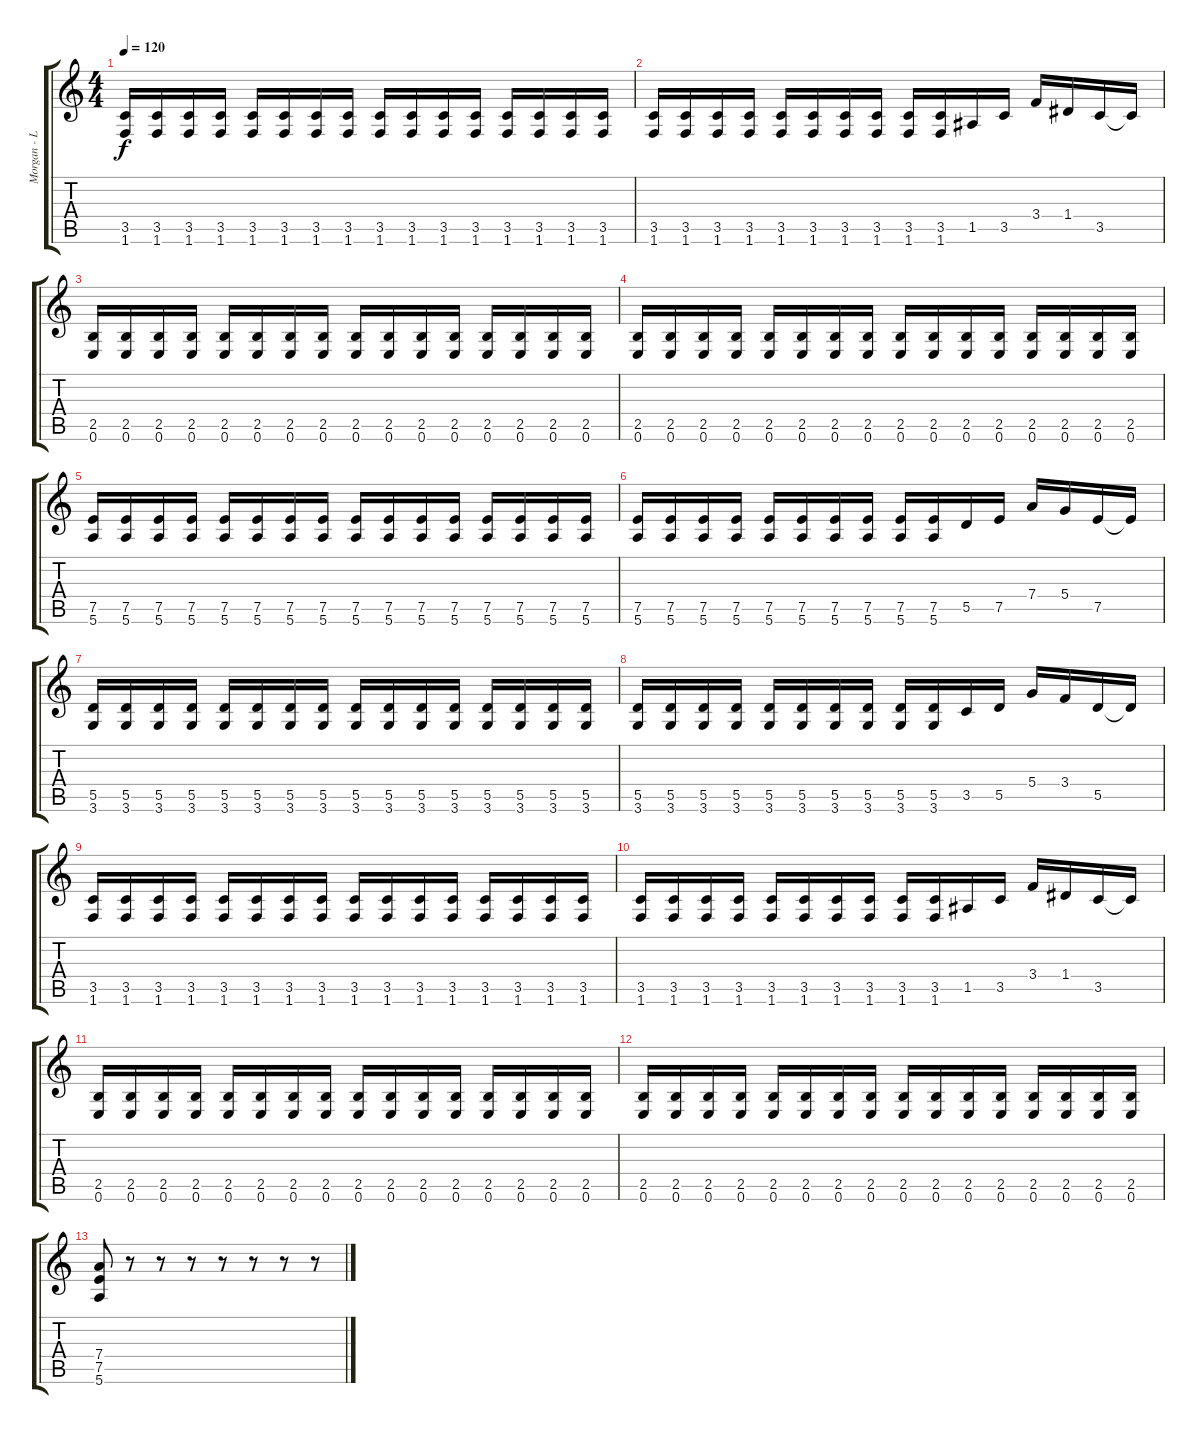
\track ("Morgan - Lead Guitar" "Morgan - L") {instrument distortionguitar}
\staff {score tabs}
\tuning (E4 B3 G3 D3 A2 E2) {hide}
\ts (4 4)
\tempo 120
\clef g2
\ks c
(3.5 1.6).16{dy f} (3.5 1.6).16 (3.5 1.6).16 (3.5 1.6).16 (3.5 1.6).16 (3.5 1.6).16 (3.5 1.6).16 (3.5 1.6).16 (3.5 1.6).16 (3.5 1.6).16 (3.5 1.6).16 (3.5 1.6).16 (3.5 1.6).16 (3.5 1.6).16 (3.5 1.6).16 (3.5 1.6).16 |
(3.5 1.6).16 (3.5 1.6).16 (3.5 1.6).16 (3.5 1.6).16 (3.5 1.6).16 (3.5 1.6).16 (3.5 1.6).16 (3.5 1.6).16 (3.5 1.6).16 (3.5 1.6).16 1.5.16 3.5.16 3.4.16 1.4.16 3.5.16 3.5{t}.16 |
(2.5 0.6).16 (2.5 0.6).16 (2.5 0.6).16 (2.5 0.6).16 (2.5 0.6).16 (2.5 0.6).16 (2.5 0.6).16 (2.5 0.6).16 (2.5 0.6).16 (2.5 0.6).16 (2.5 0.6).16 (2.5 0.6).16 (2.5 0.6).16 (2.5 0.6).16 (2.5 0.6).16 (2.5 0.6).16 |
(2.5 0.6).16 (2.5 0.6).16 (2.5 0.6).16 (2.5 0.6).16 (2.5 0.6).16 (2.5 0.6).16 (2.5 0.6).16 (2.5 0.6).16 (2.5 0.6).16 (2.5 0.6).16 (2.5 0.6).16 (2.5 0.6).16 (2.5 0.6).16 (2.5 0.6).16 (2.5 0.6).16 (2.5 0.6).16 |
(7.5 5.6).16 (7.5 5.6).16 (7.5 5.6).16 (7.5 5.6).16 (7.5 5.6).16 (7.5 5.6).16 (7.5 5.6).16 (7.5 5.6).16 (7.5 5.6).16 (7.5 5.6).16 (7.5 5.6).16 (7.5 5.6).16 (7.5 5.6).16 (7.5 5.6).16 (7.5 5.6).16 (7.5 5.6).16 |
(7.5 5.6).16 (7.5 5.6).16 (7.5 5.6).16 (7.5 5.6).16 (7.5 5.6).16 (7.5 5.6).16 (7.5 5.6).16 (7.5 5.6).16 (7.5 5.6).16 (7.5 5.6).16 5.5.16 7.5.16 7.4.16 5.4.16 7.5.16 7.5{t}.16 |
(5.5 3.6).16 (5.5 3.6).16 (5.5 3.6).16 (5.5 3.6).16 (5.5 3.6).16 (5.5 3.6).16 (5.5 3.6).16 (5.5 3.6).16 (5.5 3.6).16 (5.5 3.6).16 (5.5 3.6).16 (5.5 3.6).16 (5.5 3.6).16 (5.5 3.6).16 (5.5 3.6).16 (5.5 3.6).16 |
(5.5 3.6).16 (5.5 3.6).16 (5.5 3.6).16 (5.5 3.6).16 (5.5 3.6).16 (5.5 3.6).16 (5.5 3.6).16 (5.5 3.6).16 (5.5 3.6).16 (5.5 3.6).16 3.5.16 5.5.16 5.4.16 3.4.16 5.5.16 5.5{t}.16 |
(3.5 1.6).16 (3.5 1.6).16 (3.5 1.6).16 (3.5 1.6).16 (3.5 1.6).16 (3.5 1.6).16 (3.5 1.6).16 (3.5 1.6).16 (3.5 1.6).16 (3.5 1.6).16 (3.5 1.6).16 (3.5 1.6).16 (3.5 1.6).16 (3.5 1.6).16 (3.5 1.6).16 (3.5 1.6).16 |
(3.5 1.6).16 (3.5 1.6).16 (3.5 1.6).16 (3.5 1.6).16 (3.5 1.6).16 (3.5 1.6).16 (3.5 1.6).16 (3.5 1.6).16 (3.5 1.6).16 (3.5 1.6).16 1.5.16 3.5.16 3.4.16 1.4.16 3.5.16 3.5{t}.16 |
(2.5 0.6).16 (2.5 0.6).16 (2.5 0.6).16 (2.5 0.6).16 (2.5 0.6).16 (2.5 0.6).16 (2.5 0.6).16 (2.5 0.6).16 (2.5 0.6).16 (2.5 0.6).16 (2.5 0.6).16 (2.5 0.6).16 (2.5 0.6).16 (2.5 0.6).16 (2.5 0.6).16 (2.5 0.6).16 |
(2.5 0.6).16 (2.5 0.6).16 (2.5 0.6).16 (2.5 0.6).16 (2.5 0.6).16 (2.5 0.6).16 (2.5 0.6).16 (2.5 0.6).16 (2.5 0.6).16 (2.5 0.6).16 (2.5 0.6).16 (2.5 0.6).16 (2.5 0.6).16 (2.5 0.6).16 (2.5 0.6).16 (2.5 0.6).16 |
(7.4 7.5 5.6).8 r.8 r.8 r.8 r.8 r.8 r.8 r.8
